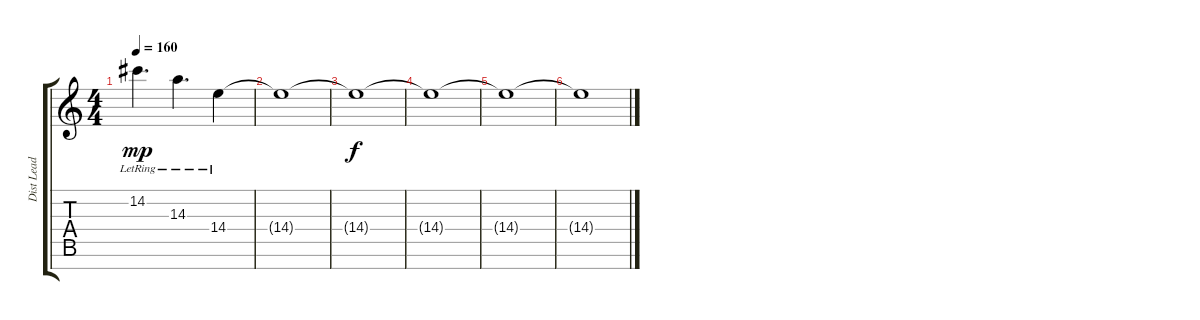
\track ("Dist Lead" "Dist Lead") {instrument distortionguitar}
\staff {score tabs}
\tuning (E4 B3 G3 D3 A2 E2 B1) {hide}
\ts (4 4)
\tempo 160
\clef g2
\ks c
14.2{lr}.4{d dy mp} 14.3{lr}.4{d} 14.4{lr}.4 |
14.4{t}.1 |
14.4{t}.1{dy f} |
14.4{t}.1 |
14.4{t}.1 |
14.4{t}.1
